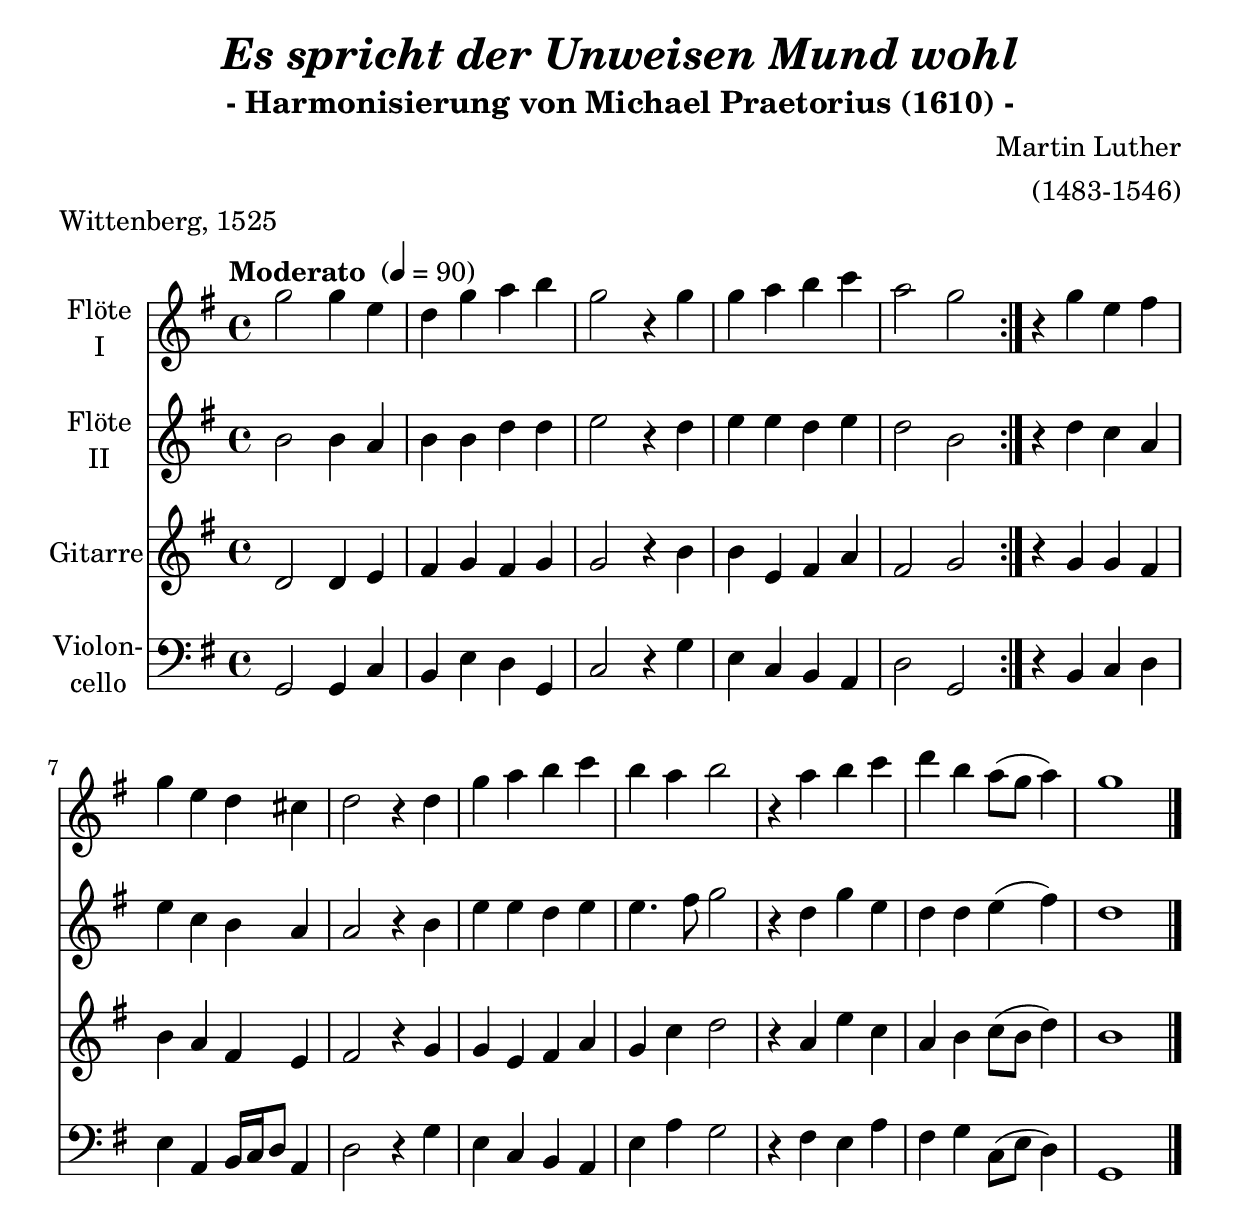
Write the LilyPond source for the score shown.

\version "2.18.2"
\include "deutsch.ly"

#(set-global-staff-size 24)

\header {
  title     = \markup \bold \italic "Es spricht der Unweisen Mund wohl"
  subtitle  = "- Harmonisierung von Michael Praetorius (1610) -"
  composer  = "Martin Luther"
  arranger  = "(1483-1546)"
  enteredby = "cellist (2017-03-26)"
  piece     = "Wittenberg, 1525"
}

voiceconsts = {
  \key g \major
  \clef "treble"
  \time 4/4
%  \numericTimeSignature
%  \compressFullBarRests
  \set tupletSpannerDuration = #(ly:make-moment 1 4)
  % Set default beaming for all staves
%  \set Timing.beamExceptions = #'()
%  \set Timing.baseMoment     = #(ly:make-moment 1 4)
%  \set Timing.beatStructure  = #'(1 1)
  \tempo "Moderato " 4=90
}

mifl = "flute"
migt = "acoustic guitar (nylon)"
%mist = "string ensemble 1"
mist = "clarinet"
miba = "bassoon"
%mikl = "acoustic grand"

va = \relative c'' {
  \voiceconsts

  \repeat volta 2 {
    g2 g4 e
    d g a h
    g2 r4 g
    g a h c
    a2 g
  }

  r4 g e fis
  g e d cis
  d2 r4 d
  g a h c

  h a h2
  r4 a h c
  d h a8( g a4) 
  g1 \bar "|."
}

vb = \relative c' {
  \voiceconsts

  \repeat volta 2 {
    h2 h4 a
    h h d d
    e2 r4 d
    e e d e
    d2 h
  }

  r4 d c a
  e' c h a
  a2 r4 h
  e e d e

  e4. fis8 g2
  r4 d g e
  d d e( fis)
  d1 \bar "|."
}

vc = \relative c {
  \voiceconsts
  
  \repeat volta 2 {
    d2 d4 e
    fis g fis g
    g2 r4 h
    h e, fis a
    fis2 g
  }

  r4 g g fis
  h a fis e
  fis2 r4 g
  g e fis a

  g c d2
  r4 a e' c
  a h c8( h d4)
  h1 \bar "|."
}

vd = \relative c {
  \voiceconsts
  \clef "bass"
  
  \repeat volta 2 {
    g2 g4 c
    h e d g,
    c2 r4 g'
    e c h a
    d2 g,
  }

  r4 h c d
  e a, h16 c d8 a4
  d2 r4 g
  e c h a

  e' a g2
  r4 fis e a
  fis g c,8( e d4)
  g,1 \bar "|."
}


music = <<
      \new Staff {
        \set Staff.midiInstrument = \mifl
        \set Staff.instrumentName = \markup \center-column { "Flöte" "I" }
        \transpose g g' { \va }
      }

      \new Staff {
        \set Staff.midiInstrument = \mifl
        \set Staff.instrumentName = \markup \center-column { "Flöte" "II" }
        \transpose g g' { \vb }
      }

      \new Staff {
        \set Staff.midiInstrument = \migt
        \set Staff.instrumentName = \markup \center-column { "Gitarre" }
        \transpose g g' { \vc }
      }

      \new Staff {
        \set Staff.midiInstrument = \miba
        \set Staff.instrumentName = \markup \center-column { "Violon-" "cello" }
        \transpose g g { \vd }
      }
>>

\book {
  \score {
   \music
    \layout {}
  }

  \score {
    \unfoldRepeats \music

    \midi {
      \context {
        \Score
      }
    }
  }
}
